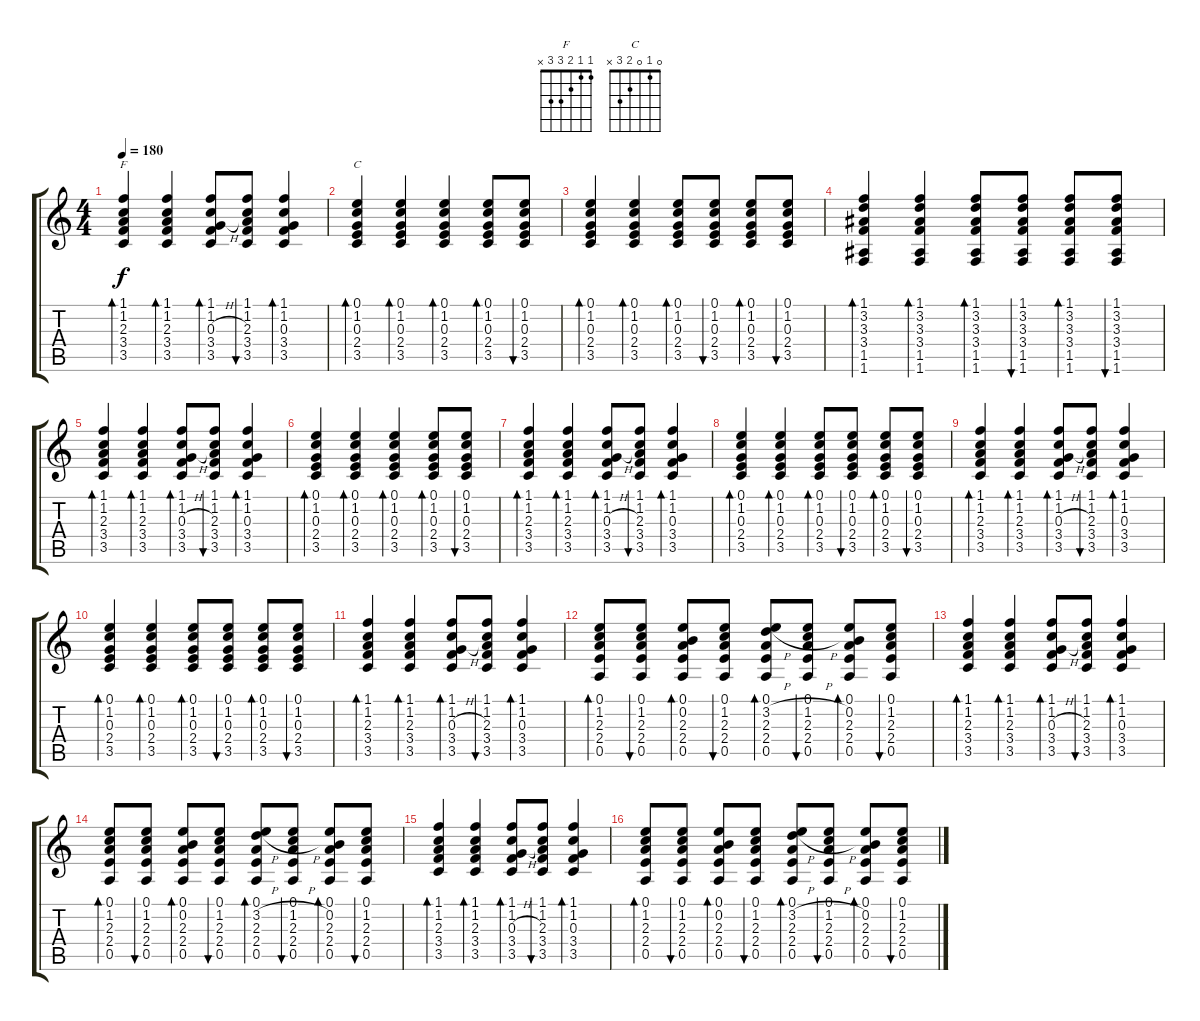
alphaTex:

\track "" {instrument acousticguitarsteel}
\staff {score tabs}
\tuning (E4 B3 G3 D3 A2 E2) {hide}
\chord ("F" 1 1 2 3 3 x)
\chord ("C" 0 1 0 2 3 x)
\ts (4 4)
\tempo 180
\clef g2
\ks c
(1.1 1.2 2.3 3.4 3.5).4{bd 60 ch "F" dy f} (1.1 1.2 2.3 3.4 3.5).4{bd 60} (1.1 1.2 0.3{h} 3.4 3.5).8{bd 60} (1.1 1.2 2.3 3.4 3.5).8{bu 60} (1.1 1.2 0.3 3.4 3.5).4{bd 60} |
(0.1 1.2 0.3 2.4 3.5).4{bd 60 ch "C"} (0.1 1.2 0.3 2.4 3.5).4{bd 60} (0.1 1.2 0.3 2.4 3.5).4{bd 60} (0.1 1.2 0.3 2.4 3.5).8{bd 60} (0.1 1.2 0.3 2.4 3.5).8{bu 60} |
(0.1 1.2 0.3 2.4 3.5).4{bd 60} (0.1 1.2 0.3 2.4 3.5).4{bd 60} (0.1 1.2 0.3 2.4 3.5).8{bd 60} (0.1 1.2 0.3 2.4 3.5).8{bu 60} (0.1 1.2 0.3 2.4 3.5).8{bd 60} (0.1 1.2 0.3 2.4 3.5).8{bu 60} |
(1.1 3.2 3.3 3.4 1.5 1.6).4{bd 60} (1.1 3.2 3.3 3.4 1.5 1.6).4{bd 60} (1.1 3.2 3.3 3.4 1.5 1.6).8{bd 60} (1.1 3.2 3.3 3.4 1.5 1.6).8{bu 60} (1.1 3.2 3.3 3.4 1.5 1.6).8{bd 60} (1.1 3.2 3.3 3.4 1.5 1.6).8{bu 60} |
(1.1 1.2 2.3 3.4 3.5).4{bd 60} (1.1 1.2 2.3 3.4 3.5).4{bd 60} (1.1 1.2 0.3{h} 3.4 3.5).8{bd 60} (1.1 1.2 2.3 3.4 3.5).8{bu 60} (1.1 1.2 0.3 3.4 3.5).4{bd 60} |
(0.1 1.2 0.3 2.4 3.5).4{bd 60} (0.1 1.2 0.3 2.4 3.5).4{bd 60} (0.1 1.2 0.3 2.4 3.5).4{bd 60} (0.1 1.2 0.3 2.4 3.5).8{bd 60} (0.1 1.2 0.3 2.4 3.5).8{bu 60} |
(1.1 1.2 2.3 3.4 3.5).4{bd 60} (1.1 1.2 2.3 3.4 3.5).4{bd 60} (1.1 1.2 0.3{h} 3.4 3.5).8{bd 60} (1.1 1.2 2.3 3.4 3.5).8{bu 60} (1.1 1.2 0.3 3.4 3.5).4{bd 60} |
(0.1 1.2 0.3 2.4 3.5).4{bd 60} (0.1 1.2 0.3 2.4 3.5).4{bd 60} (0.1 1.2 0.3 2.4 3.5).8{bd 60} (0.1 1.2 0.3 2.4 3.5).8{bu 60} (0.1 1.2 0.3 2.4 3.5).8{bd 60} (0.1 1.2 0.3 2.4 3.5).8{bu 60} |
(1.1 1.2 2.3 3.4 3.5).4{bd 60} (1.1 1.2 2.3 3.4 3.5).4{bd 60} (1.1 1.2 0.3{h} 3.4 3.5).8{bd 60} (1.1 1.2 2.3 3.4 3.5).8{bu 60} (1.1 1.2 0.3 3.4 3.5).4{bd 60} |
(0.1 1.2 0.3 2.4 3.5).4{bd 60} (0.1 1.2 0.3 2.4 3.5).4{bd 60} (0.1 1.2 0.3 2.4 3.5).8{bd 60} (0.1 1.2 0.3 2.4 3.5).8{bu 60} (0.1 1.2 0.3 2.4 3.5).8{bd 60} (0.1 1.2 0.3 2.4 3.5).8{bu 60} |
(1.1 1.2 2.3 3.4 3.5).4{bd 60} (1.1 1.2 2.3 3.4 3.5).4{bd 60} (1.1 1.2 0.3{h} 3.4 3.5).8{bd 60} (1.1 1.2 2.3 3.4 3.5).8{bu 60} (1.1 1.2 0.3 3.4 3.5).4{bd 60} |
(0.1 1.2 2.3 2.4 0.5).8{bd 30} (0.1 1.2 2.3 2.4 0.5).8{bu 30} (0.1 0.2 2.3 2.4 0.5).8{bd 30} (0.1 1.2 2.3 2.4 0.5).8{bu 30} (0.1 3.2{h} 2.3 2.4 0.5).8{bd 30} (0.1 1.2{h} 2.3 2.4 0.5).8{bu 30} (0.1 0.2 2.3 2.4 0.5).8{bd 30} (0.1 1.2 2.3 2.4 0.5).8{bu 30} |
(1.1 1.2 2.3 3.4 3.5).4{bd 60} (1.1 1.2 2.3 3.4 3.5).4{bd 60} (1.1 1.2 0.3{h} 3.4 3.5).8{bd 60} (1.1 1.2 2.3 3.4 3.5).8{bu 60} (1.1 1.2 0.3 3.4 3.5).4{bd 60} |
(0.1 1.2 2.3 2.4 0.5).8{bd 30} (0.1 1.2 2.3 2.4 0.5).8{bu 30} (0.1 0.2 2.3 2.4 0.5).8{bd 30} (0.1 1.2 2.3 2.4 0.5).8{bu 30} (0.1 3.2{h} 2.3 2.4 0.5).8{bd 30} (0.1 1.2{h} 2.3 2.4 0.5).8{bu 30} (0.1 0.2 2.3 2.4 0.5).8{bd 30} (0.1 1.2 2.3 2.4 0.5).8{bu 30} |
(1.1 1.2 2.3 3.4 3.5).4{bd 60} (1.1 1.2 2.3 3.4 3.5).4{bd 60} (1.1 1.2 0.3{h} 3.4 3.5).8{bd 60} (1.1 1.2 2.3 3.4 3.5).8{bu 60} (1.1 1.2 0.3 3.4 3.5).4{bd 60} |
(0.1 1.2 2.3 2.4 0.5).8{bd 30} (0.1 1.2 2.3 2.4 0.5).8{bu 30} (0.1 0.2 2.3 2.4 0.5).8{bd 30} (0.1 1.2 2.3 2.4 0.5).8{bu 30} (0.1 3.2{h} 2.3 2.4 0.5).8{bd 30} (0.1 1.2{h} 2.3 2.4 0.5).8{bu 30} (0.1 0.2 2.3 2.4 0.5).8{bd 30} (0.1 1.2 2.3 2.4 0.5).8{bu 30}
